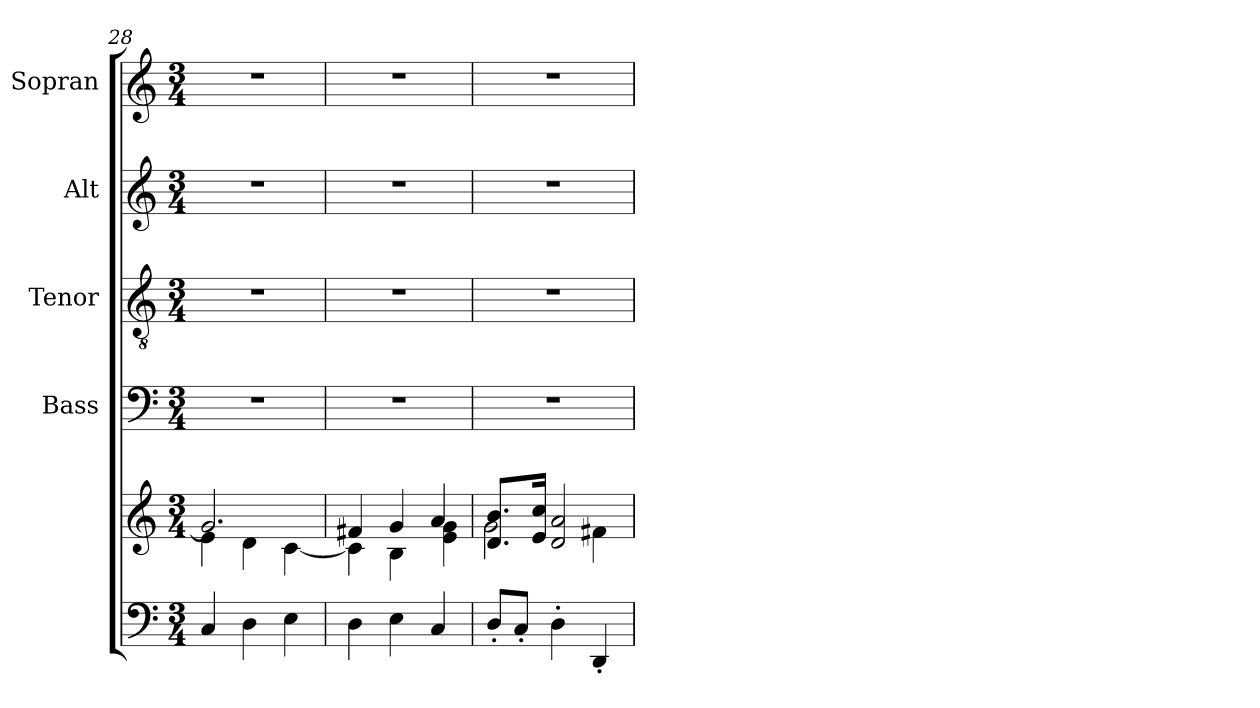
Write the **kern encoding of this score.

**kern	**kern	**kern	**kern	**kern	**kern
*part5	*part5	*part4	*part3	*part2	*part1
*staff6	*staff5	*staff4	*staff3	*staff2	*staff1
*	*	*I"Bass	*I"Tenor	*I"Alt	*I"Sopran
*	*	*I'B.	*I'T.	*I'A.	*I'S.
*clefF4	*clefG2	*clefF4	*clefGv2	*clefG2	*clefG2
*k[]	*k[]	*k[]	*k[]	*k[]	*k[]
*C:	*C:	*C:	*C:	*C:	*C:
*M3/4	*M3/4	*M3/4	*M3/4	*M3/4	*M3/4
=28	=28	=28	=28	=28	=28
*	*^	*	*	*	*
4C/	2.g/]	4e\	2.r	2.r	2.r	2.r
4D\	.	4d\	.	.	.	.
4E\	.	[<4c\	.	.	.	.
!!LO:PB:g=z
=29	=29	=29	=29	=29	=29	=29
4D\	4f#X/	4c\]	2.r	2.r	2.r	2.r
4E\	4g/	4B\	.	.	.	.
4C/	4a/	4e\ 4g\	.	.	.	.
=30	=30	=30	=30	=30	=30	=30
8D'</L	8.d/ 8.b/L	2g\	2.r	2.r	2.r	2.r
8C'</J	.	.	.	.	.	.
.	16e/ 16cc/Jk	.	.	.	.	.
4D'>\	2d/ 2a/	.	.	.	.	.
4DD'</	.	4f#X\	.	.	.	.
*	*v	*v	*	*	*	*
=	=	=	=	=	=
*-	*-	*-	*-	*-	*-
